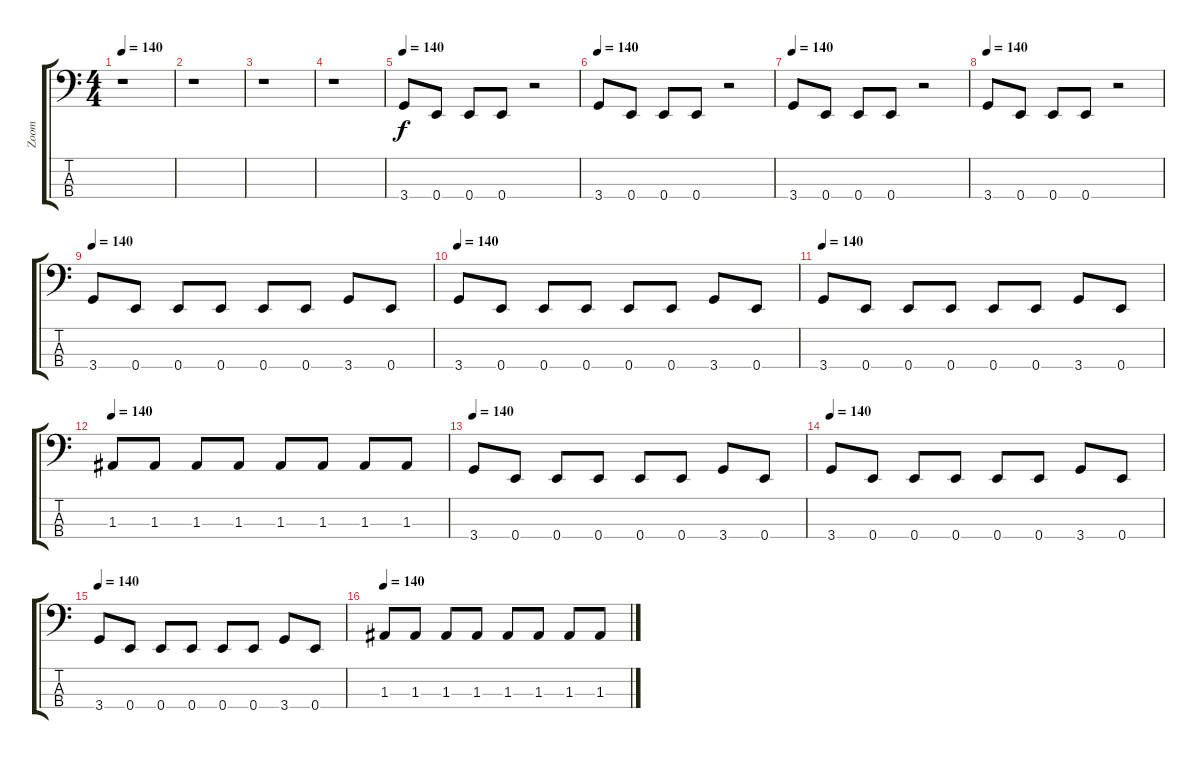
\track ("Zoom" "Zoom") {instrument electricbassfinger}
\staff {score tabs}
\tuning (G2 D2 A1 E1) {hide}
\ts (4 4)
\tempo 140
\clef f4
\ks c
r.1{dy f instrument electricbassfinger} |
r.1 |
r.1 |
r.1 |
\tempo 140
3.4.8 0.4.8 0.4.8 0.4.8 r.2 |
\tempo 140
3.4.8 0.4.8 0.4.8 0.4.8 r.2 |
\tempo 140
3.4.8 0.4.8 0.4.8 0.4.8 r.2 |
\tempo 140
3.4.8 0.4.8 0.4.8 0.4.8 r.2 |
\tempo 140
3.4.8 0.4.8 0.4.8 0.4.8 0.4.8 0.4.8 3.4.8 0.4.8 |
\tempo 140
3.4.8 0.4.8 0.4.8 0.4.8 0.4.8 0.4.8 3.4.8 0.4.8 |
\tempo 140
3.4.8 0.4.8 0.4.8 0.4.8 0.4.8 0.4.8 3.4.8 0.4.8 |
\tempo 140
1.3.8 1.3.8 1.3.8 1.3.8 1.3.8 1.3.8 1.3.8 1.3.8 |
\tempo 140
3.4.8 0.4.8 0.4.8 0.4.8 0.4.8 0.4.8 3.4.8 0.4.8 |
\tempo 140
3.4.8 0.4.8 0.4.8 0.4.8 0.4.8 0.4.8 3.4.8 0.4.8 |
\tempo 140
3.4.8 0.4.8 0.4.8 0.4.8 0.4.8 0.4.8 3.4.8 0.4.8 |
\tempo 140
1.3.8 1.3.8 1.3.8 1.3.8 1.3.8 1.3.8 1.3.8 1.3.8
